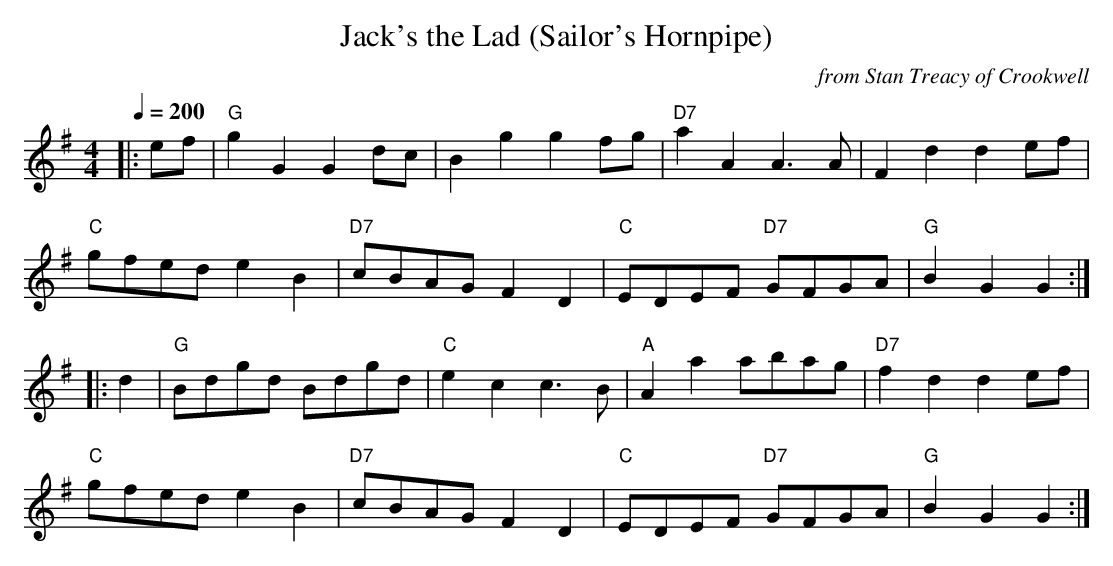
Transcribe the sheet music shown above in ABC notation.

X:1
T:Jack's the Lad (Sailor's Hornpipe)
M:4/4
L:1/4
Q:200
C:from Stan Treacy of Crookwell
K:G
|:e/f/|"G"gG Gd/c/|Bg gf/g/|"D7"aA A>A |Fd de/f/|
"C"g/f/e/d/ eB|"D7"c/B/A/G/ FD|"C"E/D/E/F/ "D7"G/F/G/A/|"G"BG G:|
|:d|"G"B/d/g/d/ B/d/g/d/|"C"ec c>B| "A"Aa a/b/a/g/|"D7"fd de/f/|
"C"g/f/e/d/ eB|"D7"c/B/A/G/ FD|"C"E/D/E/F/ "D7"G/F/G/A/|"G"BG G:|
